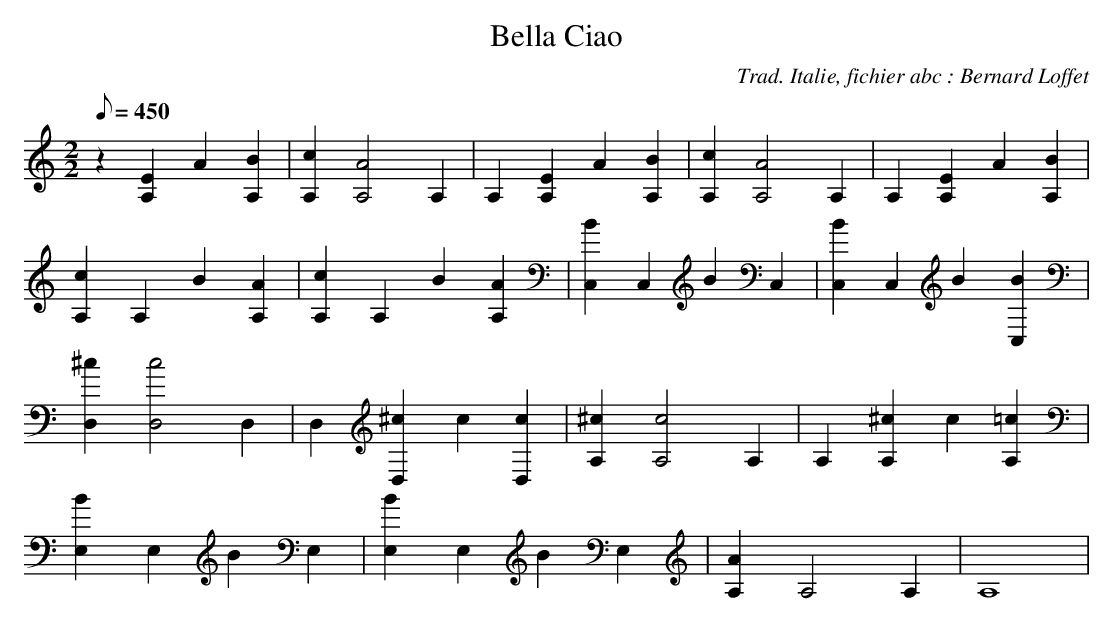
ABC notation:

X:1
T:Bella Ciao
C:Trad. Italie, fichier abc : Bernard Loffet
L:1/8
Q:450
M:2/2
K:C
 z2[E2A,2] A2[B2A,2] | [c2A,2][A4A,4]A,2 | A,2[E2A,2] A2[B2A,2] | [c2A,2][A4A,4]A,2 | \
 A,2[E2A,2] A2[B2A,2] | [c2A,2]A,2 B2[A2A,2] | [c2A,2]A,2 B2[A2A,2] | [B2C,2]C,2 B2C,2 | \
 [B2C,2]C,2 B2[B2C,2] | [^c2D,2][c4D,4]D,2 | D,2[^c2D,2] c2[c2D,2] | [^c2A,2][c4A,4]A,2 | \
 A,2[^c2A,2] c2[=c2A,2] | [B2E,2]E,2 B2E,2 | [B2E,2]E,2 B2E,2 | [A2A,2]A,4A,2 | A,8 | \
